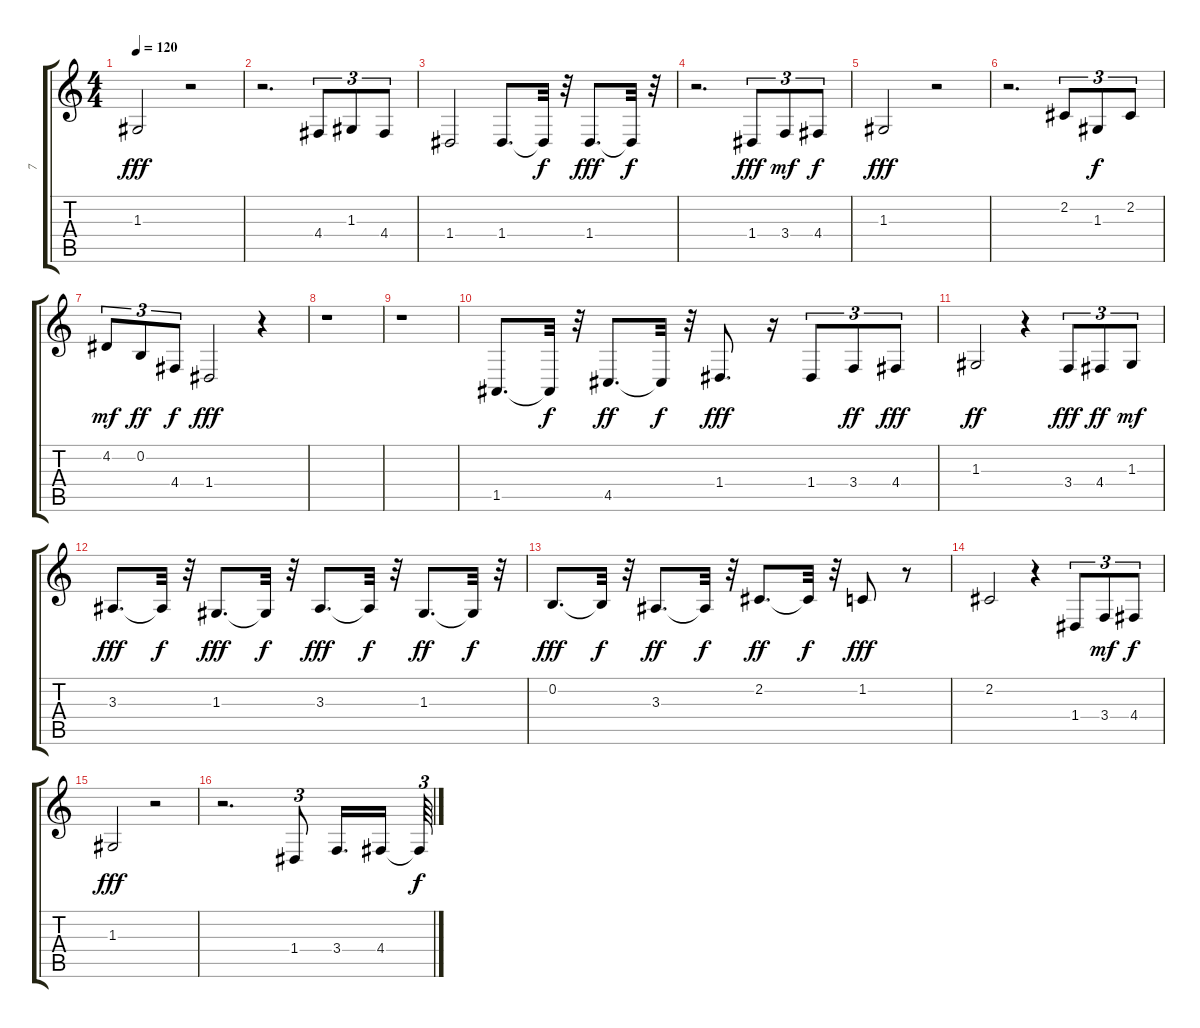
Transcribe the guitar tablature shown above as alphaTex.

\track ("7" "7") {instrument brightacousticpiano}
\staff {score tabs}
\tuning (E4 B3 G3 D3 A2 E2) {hide}
\ts (4 4)
\tempo 120
\clef g2
\ks c
1.3.2{dy fff} r.2 |
r.2{d} 4.4.8{tu (3 2)} 1.3.8{tu (3 2)} 4.4.8{tu (3 2)} |
1.4.2 1.4.8{d} 1.4{t}.32{dy f} r.32 1.4.8{d dy fff} 1.4{t}.32{dy f} r.32 |
r.2{d} 1.4.8{tu (3 2) dy fff} 3.4.8{tu (3 2) dy mf} 4.4.8{tu (3 2) dy f} |
1.3.2{dy fff} r.2 |
r.2{d} 2.2.8{tu (3 2)} 1.3.8{tu (3 2) dy f} 2.2.8{tu (3 2)} |
4.2.8{tu (3 2) dy mf} 0.2.8{tu (3 2) dy ff} 4.4.8{tu (3 2) dy f} 1.4.2{dy fff} r.4 |
r.1 |
r.1 |
1.5.8{d} 1.5{t}.32{dy f} r.32 4.5.8{d dy ff} 4.5{t}.32{dy f} r.32 1.4.8{d dy fff} r.16 1.4.8{tu (3 2)} 3.4.8{tu (3 2) dy ff} 4.4.8{tu (3 2) dy fff} |
1.3.2{dy ff} r.4 3.4.8{tu (3 2) dy fff} 4.4.8{tu (3 2) dy ff} 1.3.8{tu (3 2) dy mf} |
3.3.8{d dy fff} 3.3{t}.32{dy f} r.32 1.3.8{d dy fff} 1.3{t}.32{dy f} r.32 3.3.8{d dy fff} 3.3{t}.32{dy f} r.32 1.3.8{d dy ff} 1.3{t}.32{dy f} r.32 |
0.2.8{d dy fff} 0.2{t}.32{dy f} r.32 3.3.8{d dy ff} 3.3{t}.32{dy f} r.32 2.2.8{d dy ff} 2.2{t}.32{dy f} r.32 1.2.8{dy fff} r.8 |
2.2.2 r.4 1.4.8{tu (3 2)} 3.4.8{tu (3 2) dy mf} 4.4.8{tu (3 2) dy f} |
1.3.2{dy fff} r.2 |
r.2{d} 1.4.8{tu (3 2)} 3.4.16{d} 4.4.16{beam splitsecondary} 4.4{t}.64{tu (3 2) dy f}
